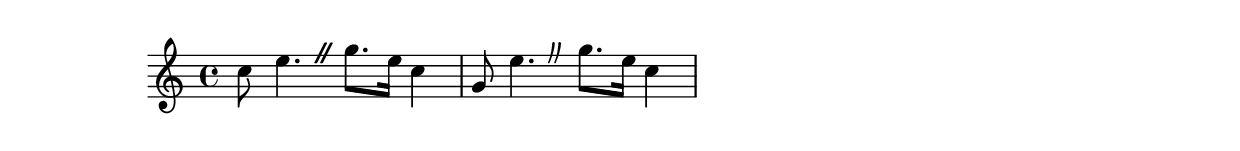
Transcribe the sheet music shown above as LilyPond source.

%% Do not edit this file; it is auto-generated from input/new
%% This file is in the public domain.
\version "2.11.64"
\header {
  texidoces = "
Las marcas de cesura se pueden crear sobreescribiendo la propiedad
@code{'text} del objeto @code{BreathingSign}.  También está disponible
una marca de cesura curva.

"
  doctitlees = "Insertar una cesura"
  
%% Translation of GIT committish :<6ce7f350682dfa99af97929be1dec6b9f1cbc01a>
 texidocde = "
Zäsurzeichen können erstellt werden, indem die @code{'text}-Eigenschaft
des @code{BreathingSign}-Objektes verändert wird.  Ein gekrümmtes
Zäsurzeichen ist auch möglich.
"
  doctitlede = "Eine Zäsur einfügen"

  lsrtags = "expressive-marks,tweaks-and-overrides"
  texidoc = "
Caesura marks can be created by overriding the @code{'text}
property of the @code{BreathingSign} object.  A curved caesura
mark is also available.
"
  doctitle = "Inserting a caesura"
} % begin verbatim


\relative c'' {
  \override BreathingSign #'text = \markup {
    \musicglyph #"scripts.caesura.straight"
  }
  c8 e4. \breathe g8. e16 c4

  \override BreathingSign #'text = \markup {
    \musicglyph #"scripts.caesura.curved"
  }
  g8 e'4. \breathe g8. e16 c4
}
